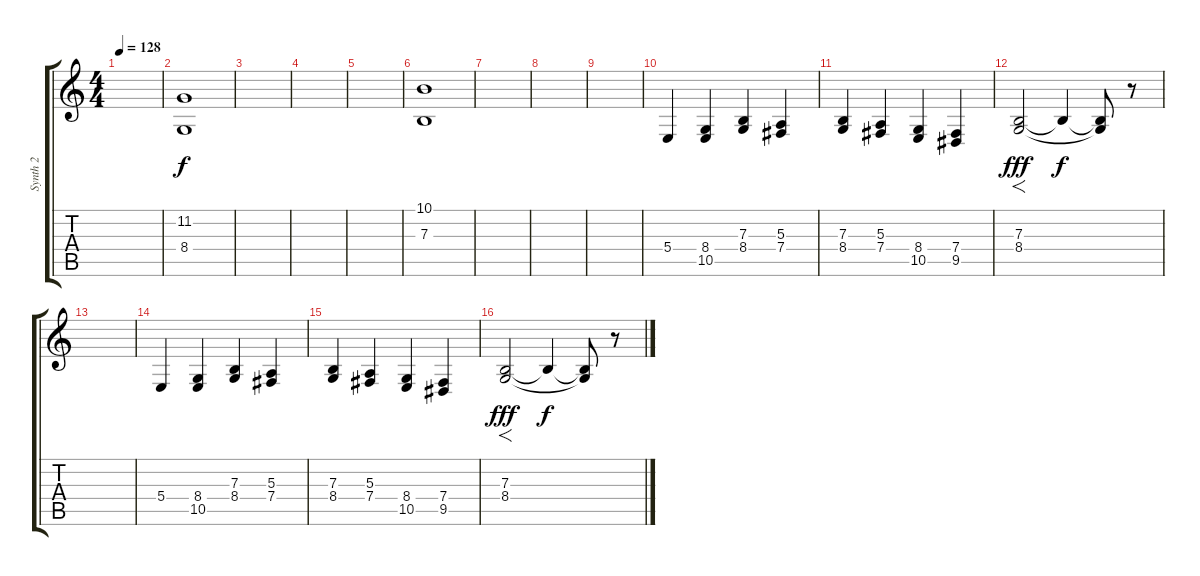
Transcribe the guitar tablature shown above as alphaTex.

\track ("Synth 2" "Synth 2") {instrument stringensemble1}
\staff {score tabs}
\tuning (Db4 Ab3 E3 B2 Gb2 Db2) {hide}
\ts (4 4)
\tempo 128
\clef g2
\ks c
|
(11.2 8.4).1 |
|
|
|
(10.1 7.3).1 |
|
|
|
5.4.4{dy f} (8.4 10.5).4 (7.3 8.4).4 (5.3 7.4).4 |
(7.3 8.4).4 (5.3 7.4).4 (8.4 10.5).4 (7.4 9.5).4 |
(7.3 8.4).2{f dy fff} 7.3{t}.4{dy f} (7.3{t} 8.4{t}).8 r.8 |
|
5.4.4 (8.4 10.5).4 (7.3 8.4).4 (5.3 7.4).4 |
(7.3 8.4).4 (5.3 7.4).4 (8.4 10.5).4 (7.4 9.5).4 |
(7.3 8.4).2{f dy fff} 7.3{t}.4{dy f} (7.3{t} 8.4{t}).8 r.8
